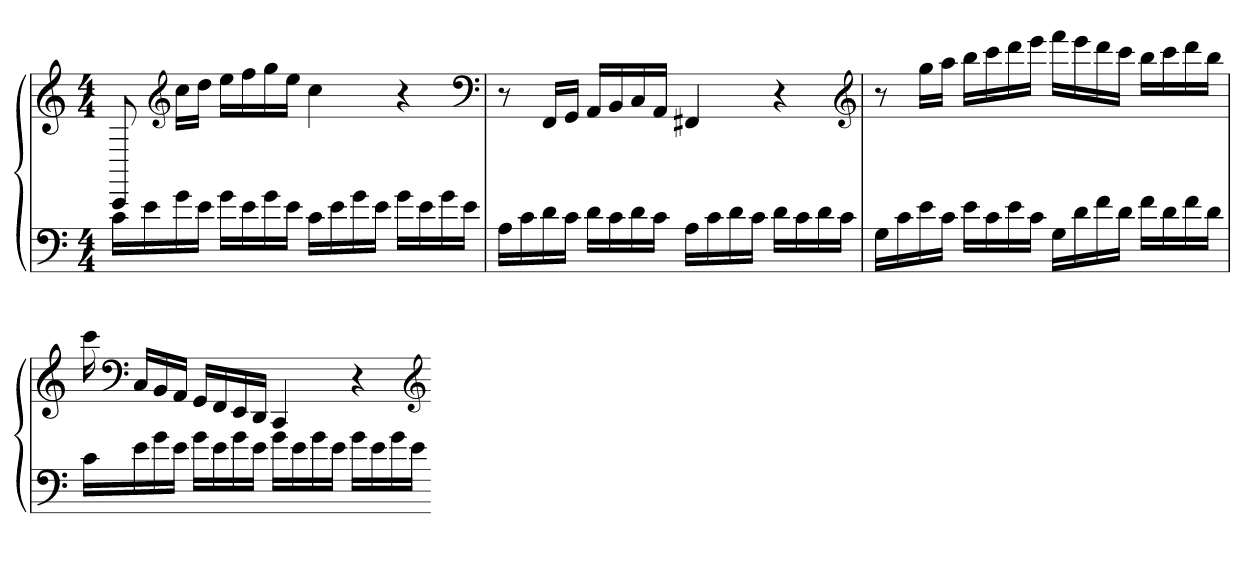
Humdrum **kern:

**kern	**kern
*part1	*part1
*staff2	*staff1
*clefF4	*clefG2
*k[]	*k[]
*C:	*C:
*M4/4	*M4/4
=	=
16cLL	8CC
16e	.
*	*clefG2
16g	16ccLL
16eJJ	16ddJJ
16gLL	16eeLL
16e	16ff
16g	16gg
16eJJ	16eeJJ
16cLL	4cc
16e	.
16g	.
16eJJ	.
16gLL	4r
16e	.
16g	.
16eJJ	.
*	*clefF4
=	=
16ALL	8r
16c	.
16d	16FFLL
16cJJ	16GGJJ
16dLL	16AALL
16c	16BB
16d	16C
16cJJ	16AAJJ
16ALL	4FF#X
16c	.
16d	.
16cJJ	.
16dLL	4r
16c	.
16d	.
16cJJ	.
*	*clefG2
=	=
16GLL	8r
16c	.
16e	16ggLL
16cJJ	16aaJJ
16eLL	16bbLL
16c	16ccc
16e	16ddd
16cJJ	16eeeJJ
16GLL	16fffLL
16d	16eee
16f	16ddd
16dJJ	16cccJJ
16fLL	16bbLL
16d	16ccc
16f	16ddd
16dJJ	16bbJJ
=	=
16cLL	16ccc
*	*clefF4
16e	16CLL
16g	16BB
16eJJ	16AAJJ
16gLL	16GGLL
16e	16FF
16g	16EE
16eJJ	16DDJJ
16gLL	4CC
16e	.
16g	.
16eJJ	.
16gLL	4r
16e	.
16g	.
16eJJ	.
*	*clefG2
=-	=-
*-	*-
